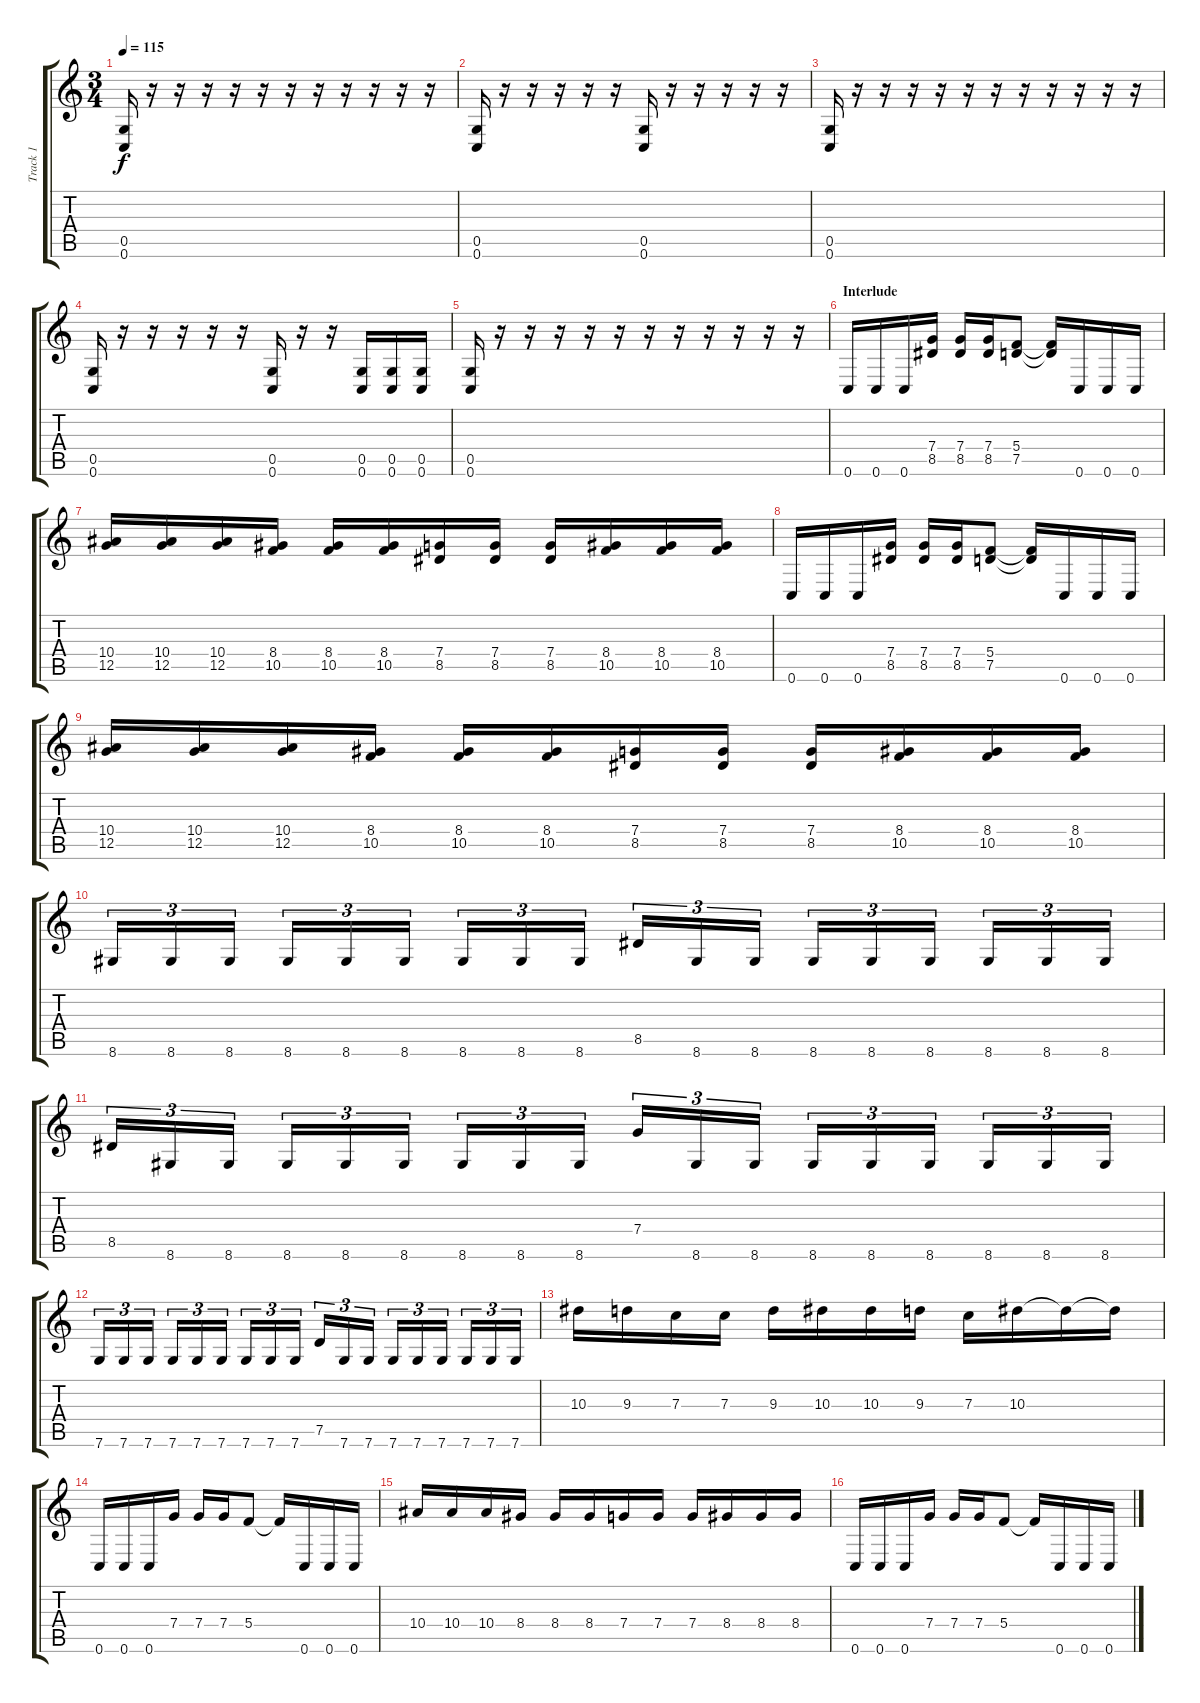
\track ("Track 1" "Track 1") {instrument distortionguitar}
\staff {score tabs}
\tuning (D4 A3 F3 C3 G2 C2) {hide}
\ts (3 4)
\tempo 115
\clef g2
\ks c
(0.5 0.6).16{dy f} r.16 r.16 r.16 r.16 r.16 r.16 r.16 r.16 r.16 r.16 r.16 |
(0.5 0.6).16 r.16 r.16 r.16 r.16 r.16 (0.5 0.6).16 r.16 r.16 r.16 r.16 r.16 |
(0.5 0.6).16 r.16 r.16 r.16 r.16 r.16 r.16 r.16 r.16 r.16 r.16 r.16 |
(0.5 0.6).16 r.16 r.16 r.16 r.16 r.16 (0.5 0.6).16 r.16 r.16 (0.5 0.6).16 (0.5 0.6).16 (0.5 0.6).16 |
(0.5 0.6).16 r.16 r.16 r.16 r.16 r.16 r.16 r.16 r.16 r.16 r.16 r.16 |
\section ("" "Interlude")
0.6.16 0.6.16 0.6.16 (7.4 8.5).16 (7.4 8.5).16 (7.4 8.5).16 (5.4 7.5).8 (5.4{t} 7.5{t}).16 0.6.16 0.6.16 0.6.16 |
(10.4 12.5).16 (10.4 12.5).16 (10.4 12.5).16 (8.4 10.5).16 (8.4 10.5).16 (8.4 10.5).16 (7.4 8.5).16 (7.4 8.5).16 (7.4 8.5).16 (8.4 10.5).16 (8.4 10.5).16 (8.4 10.5).16 |
0.6.16 0.6.16 0.6.16 (7.4 8.5).16 (7.4 8.5).16 (7.4 8.5).16 (5.4 7.5).8 (5.4{t} 7.5{t}).16 0.6.16 0.6.16 0.6.16 |
(10.4 12.5).16 (10.4 12.5).16 (10.4 12.5).16 (8.4 10.5).16 (8.4 10.5).16 (8.4 10.5).16 (7.4 8.5).16 (7.4 8.5).16 (7.4 8.5).16 (8.4 10.5).16 (8.4 10.5).16 (8.4 10.5).16 |
8.6.16{tu (3 2)} 8.6.16{tu (3 2)} 8.6.16{tu (3 2)} 8.6.16{tu (3 2)} 8.6.16{tu (3 2)} 8.6.16{tu (3 2)} 8.6.16{tu (3 2)} 8.6.16{tu (3 2)} 8.6.16{tu (3 2)} 8.5.16{tu (3 2)} 8.6.16{tu (3 2)} 8.6.16{tu (3 2)} 8.6.16{tu (3 2)} 8.6.16{tu (3 2)} 8.6.16{tu (3 2)} 8.6.16{tu (3 2)} 8.6.16{tu (3 2)} 8.6.16{tu (3 2)} |
8.5.16{tu (3 2)} 8.6.16{tu (3 2)} 8.6.16{tu (3 2)} 8.6.16{tu (3 2)} 8.6.16{tu (3 2)} 8.6.16{tu (3 2)} 8.6.16{tu (3 2)} 8.6.16{tu (3 2)} 8.6.16{tu (3 2)} 7.4.16{tu (3 2)} 8.6.16{tu (3 2)} 8.6.16{tu (3 2)} 8.6.16{tu (3 2)} 8.6.16{tu (3 2)} 8.6.16{tu (3 2)} 8.6.16{tu (3 2)} 8.6.16{tu (3 2)} 8.6.16{tu (3 2)} |
7.6.16{tu (3 2)} 7.6.16{tu (3 2)} 7.6.16{tu (3 2)} 7.6.16{tu (3 2)} 7.6.16{tu (3 2)} 7.6.16{tu (3 2)} 7.6.16{tu (3 2)} 7.6.16{tu (3 2)} 7.6.16{tu (3 2)} 7.5.16{tu (3 2)} 7.6.16{tu (3 2)} 7.6.16{tu (3 2)} 7.6.16{tu (3 2)} 7.6.16{tu (3 2)} 7.6.16{tu (3 2)} 7.6.16{tu (3 2)} 7.6.16{tu (3 2)} 7.6.16{tu (3 2)} |
10.3.16 9.3.16 7.3.16 7.3.16 9.3.16 10.3.16 10.3.16 9.3.16 7.3.16 10.3.16 10.3{t}.16 10.3{t}.16 |
0.6.16 0.6.16 0.6.16 7.4.16 7.4.16 7.4.16 5.4.8 5.4{t}.16 0.6.16 0.6.16 0.6.16 |
10.4.16 10.4.16 10.4.16 8.4.16 8.4.16 8.4.16 7.4.16 7.4.16 7.4.16 8.4.16 8.4.16 8.4.16 |
0.6.16 0.6.16 0.6.16 7.4.16 7.4.16 7.4.16 5.4.8 5.4{t}.16 0.6.16 0.6.16 0.6.16
